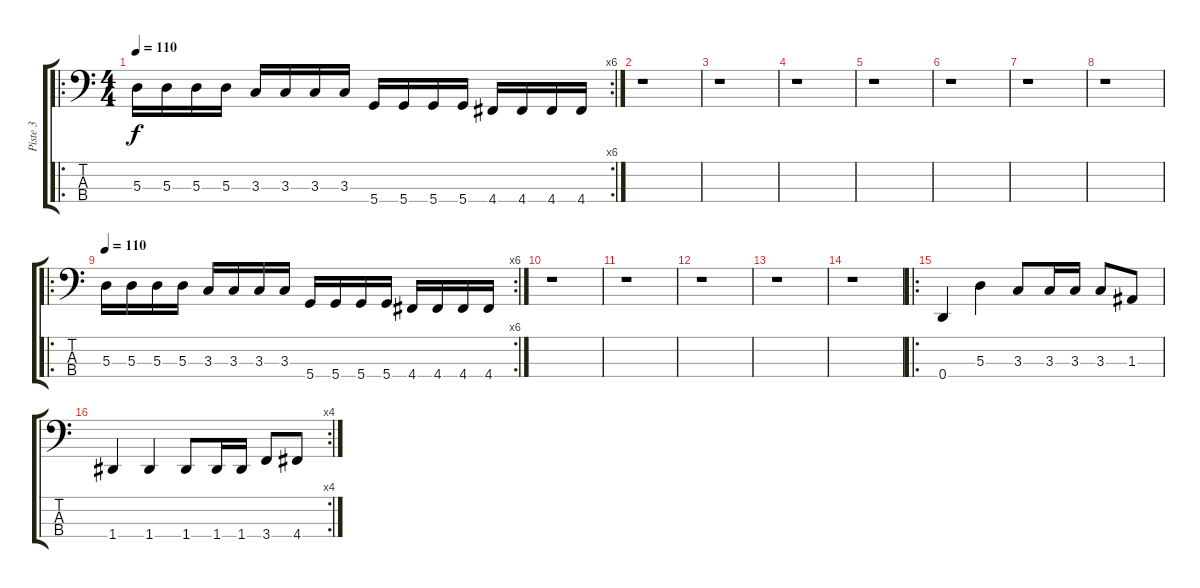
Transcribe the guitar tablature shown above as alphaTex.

\track ("Piste 3" "Piste 3") {instrument electricbassfinger}
\staff {score tabs}
\tuning (G2 D2 A1 D1) {hide}
\ro
\rc 6
\ts (4 4)
\tempo 110
\clef f4
\ks c
5.3.16{dy f} 5.3.16 5.3.16 5.3.16 3.3.16 3.3.16 3.3.16 3.3.16 5.4.16 5.4.16 5.4.16 5.4.16 4.4.16 4.4.16 4.4.16 4.4.16 |
r.1 |
r.1 |
r.1 |
r.1 |
r.1 |
r.1 |
r.1 |
\ro
\rc 6
\tempo 110
5.3.16 5.3.16 5.3.16 5.3.16 3.3.16 3.3.16 3.3.16 3.3.16 5.4.16 5.4.16 5.4.16 5.4.16 4.4.16 4.4.16 4.4.16 4.4.16 |
r.1 |
r.1 |
r.1 |
r.1 |
r.1 |
\ro
0.4.4 5.3.4 3.3.8 3.3.16 3.3.16 3.3.8 1.3.8 |
\rc 4
1.4.4 1.4.4 1.4.8 1.4.16 1.4.16 3.4.8 4.4.8
